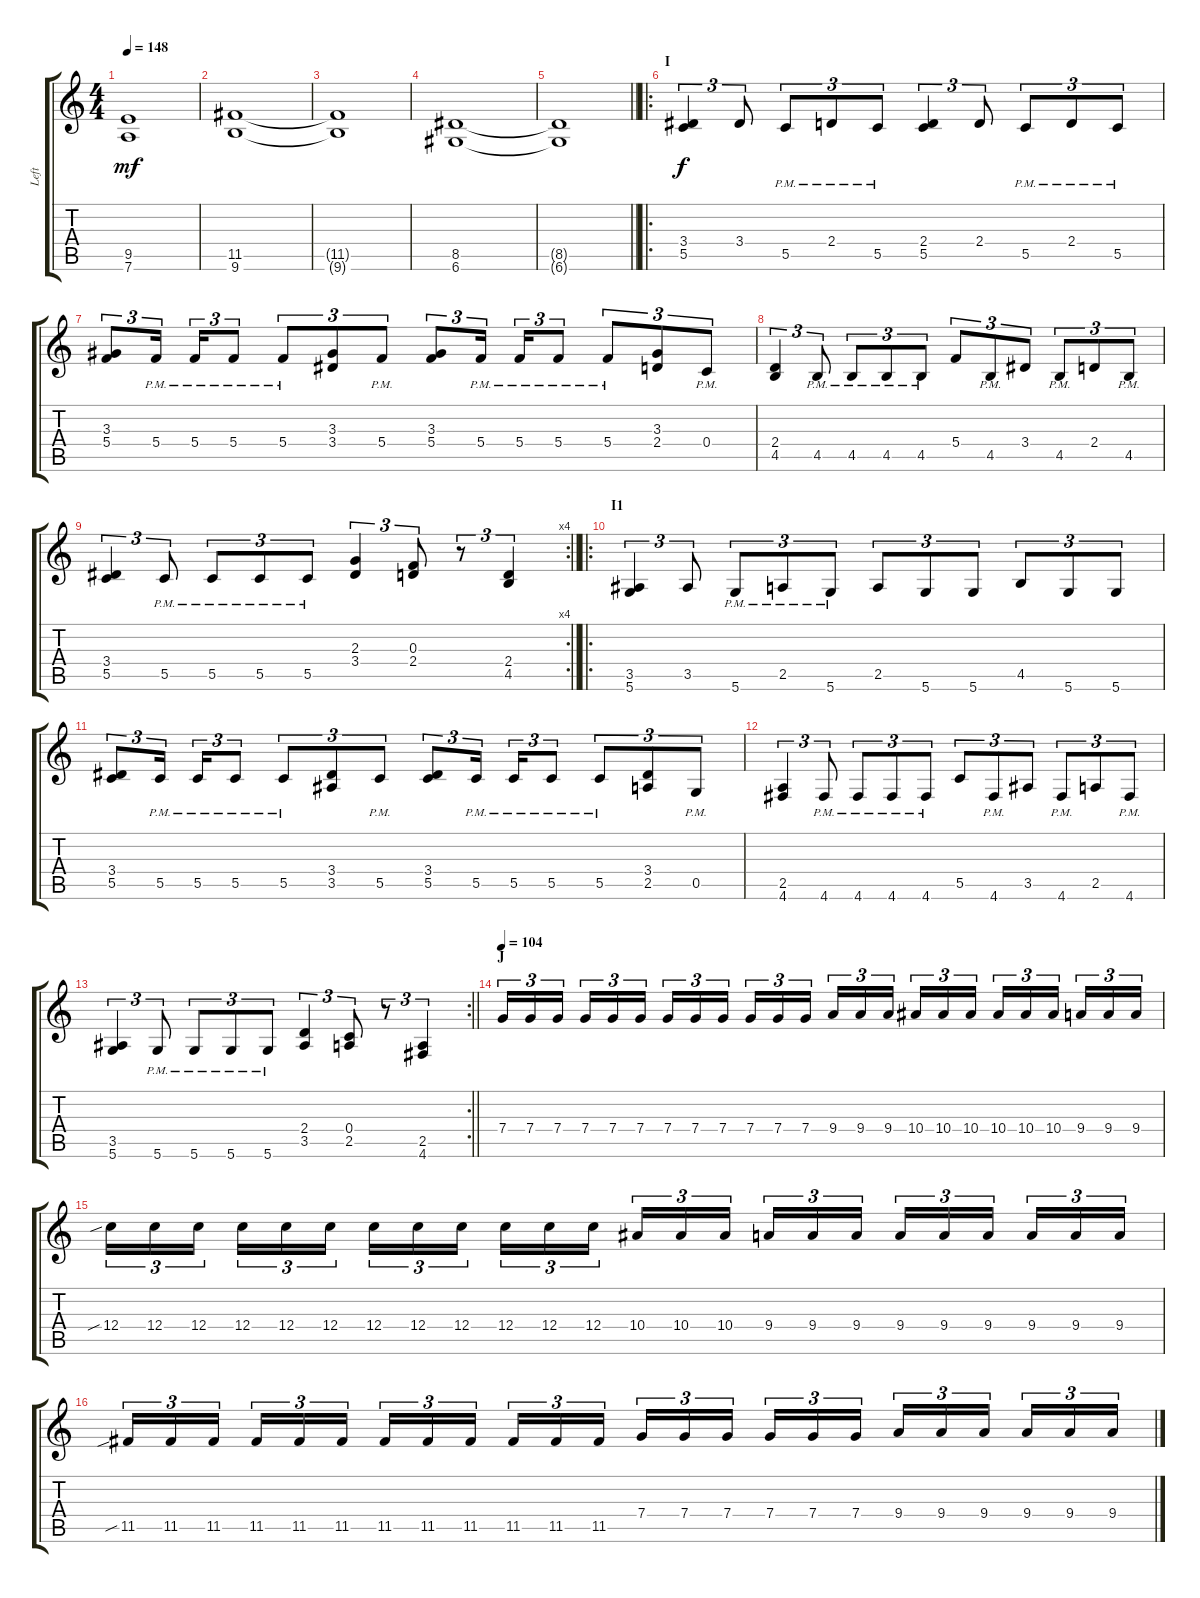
\track ("Left" "Left") {instrument distortionguitar}
\staff {score tabs}
\tuning (D4 A3 F3 C3 G2 D2) {hide}
\ts (4 4)
\tempo 148
\clef g2
\ks c
(9.5{t} 7.6{t}).1{dy mf} |
(11.5 9.6).1 |
(11.5{t} 9.6{t}).1 |
(8.5 6.6).1 |
\barLineRight lightlight
(8.5{t} 6.6{t}).1 |
\ro
\section ("" "I")
(3.4 5.5).4{tu (3 2) dy f} 3.4.8{tu (3 2)} 5.5{pm}.8{tu (3 2)} 2.4{pm}.8{tu (3 2)} 5.5{pm}.8{tu (3 2)} (2.4 5.5).4{tu (3 2)} 2.4.8{tu (3 2)} 5.5{pm}.8{tu (3 2)} 2.4{pm}.8{tu (3 2)} 5.5{pm}.8{tu (3 2)} |
(3.3 5.4).8{tu (3 2)} 5.4{pm}.16{tu (3 2) beam splitsecondary} 5.4{pm}.16{tu (3 2)} 5.4{pm}.8{tu (3 2)} 5.4{pm}.8{tu (3 2)} (3.3 3.4).8{tu (3 2)} 5.4{pm}.8{tu (3 2)} (3.3 5.4).8{tu (3 2)} 5.4{pm}.16{tu (3 2) beam splitsecondary} 5.4{pm}.16{tu (3 2)} 5.4{pm}.8{tu (3 2)} 5.4{pm}.8{tu (3 2)} (3.3 2.4).8{tu (3 2)} 0.4{pm}.8{tu (3 2)} |
(2.4 4.5).4{tu (3 2)} 4.5{pm}.8{tu (3 2)} 4.5{pm}.8{tu (3 2)} 4.5{pm}.8{tu (3 2)} 4.5{pm}.8{tu (3 2)} 5.4.8{tu (3 2)} 4.5{pm}.8{tu (3 2)} 3.4.8{tu (3 2)} 4.5{pm}.8{tu (3 2)} 2.4.8{tu (3 2)} 4.5{pm}.8{tu (3 2)} |
\rc 4
\barLineRight lightlight
(3.4 5.5).4{tu (3 2)} 5.5{pm}.8{tu (3 2)} 5.5{pm}.8{tu (3 2)} 5.5{pm}.8{tu (3 2)} 5.5{pm}.8{tu (3 2)} (2.3 3.4).4{tu (3 2)} (0.3 2.4).8{tu (3 2)} r.8{tu (3 2)} (2.4 4.5).4{tu (3 2)} |
\ro
\section ("" "I1")
(3.5 5.6).4{tu (3 2)} 3.5.8{tu (3 2)} 5.6{pm}.8{tu (3 2)} 2.5{pm}.8{tu (3 2)} 5.6{pm}.8{tu (3 2)} 2.5.8{tu (3 2)} 5.6.8{tu (3 2)} 5.6.8{tu (3 2)} 4.5.8{tu (3 2)} 5.6.8{tu (3 2)} 5.6.8{tu (3 2)} |
(3.4 5.5).8{tu (3 2)} 5.5{pm}.16{tu (3 2) beam splitsecondary} 5.5{pm}.16{tu (3 2)} 5.5{pm}.8{tu (3 2)} 5.5{pm}.8{tu (3 2)} (3.4 3.5).8{tu (3 2)} 5.5{pm}.8{tu (3 2)} (3.4 5.5).8{tu (3 2)} 5.5{pm}.16{tu (3 2) beam splitsecondary} 5.5{pm}.16{tu (3 2)} 5.5{pm}.8{tu (3 2)} 5.5{pm}.8{tu (3 2)} (3.4 2.5).8{tu (3 2)} 0.5{pm}.8{tu (3 2)} |
(2.5 4.6).4{tu (3 2)} 4.6{pm}.8{tu (3 2)} 4.6{pm}.8{tu (3 2)} 4.6{pm}.8{tu (3 2)} 4.6{pm}.8{tu (3 2)} 5.5.8{tu (3 2)} 4.6{pm}.8{tu (3 2)} 3.5.8{tu (3 2)} 4.6{pm}.8{tu (3 2)} 2.5.8{tu (3 2)} 4.6{pm}.8{tu (3 2)} |
\rc 2
\barLineRight lightlight
(3.5 5.6).4{tu (3 2)} 5.6{pm}.8{tu (3 2)} 5.6{pm}.8{tu (3 2)} 5.6{pm}.8{tu (3 2)} 5.6{pm}.8{tu (3 2)} (2.4 3.5).4{tu (3 2)} (0.4 2.5).8{tu (3 2)} r.8{tu (3 2)} (2.5 4.6).4{tu (3 2)} |
\section ("" "J")
\tempo 104
7.4.16{tu (3 2)} 7.4.16{tu (3 2)} 7.4.16{tu (3 2) beam splitsecondary} 7.4.16{tu (3 2)} 7.4.16{tu (3 2)} 7.4.16{tu (3 2)} 7.4.16{tu (3 2)} 7.4.16{tu (3 2)} 7.4.16{tu (3 2) beam splitsecondary} 7.4.16{tu (3 2)} 7.4.16{tu (3 2)} 7.4.16{tu (3 2)} 9.4.16{tu (3 2)} 9.4.16{tu (3 2)} 9.4.16{tu (3 2) beam splitsecondary} 10.4.16{tu (3 2)} 10.4.16{tu (3 2)} 10.4.16{tu (3 2)} 10.4.16{tu (3 2)} 10.4.16{tu (3 2)} 10.4.16{tu (3 2) beam splitsecondary} 9.4.16{tu (3 2)} 9.4.16{tu (3 2)} 9.4.16{tu (3 2)} |
12.4{sib}.16{tu (3 2)} 12.4.16{tu (3 2)} 12.4.16{tu (3 2) beam splitsecondary} 12.4.16{tu (3 2)} 12.4.16{tu (3 2)} 12.4.16{tu (3 2)} 12.4.16{tu (3 2)} 12.4.16{tu (3 2)} 12.4.16{tu (3 2) beam splitsecondary} 12.4.16{tu (3 2)} 12.4.16{tu (3 2)} 12.4.16{tu (3 2)} 10.4.16{tu (3 2)} 10.4.16{tu (3 2)} 10.4.16{tu (3 2) beam splitsecondary} 9.4.16{tu (3 2)} 9.4.16{tu (3 2)} 9.4.16{tu (3 2)} 9.4.16{tu (3 2)} 9.4.16{tu (3 2)} 9.4.16{tu (3 2) beam splitsecondary} 9.4.16{tu (3 2)} 9.4.16{tu (3 2)} 9.4.16{tu (3 2)} |
11.5{sib}.16{tu (3 2)} 11.5.16{tu (3 2)} 11.5.16{tu (3 2) beam splitsecondary} 11.5.16{tu (3 2)} 11.5.16{tu (3 2)} 11.5.16{tu (3 2)} 11.5.16{tu (3 2)} 11.5.16{tu (3 2)} 11.5.16{tu (3 2) beam splitsecondary} 11.5.16{tu (3 2)} 11.5.16{tu (3 2)} 11.5.16{tu (3 2)} 7.4.16{tu (3 2)} 7.4.16{tu (3 2)} 7.4.16{tu (3 2) beam splitsecondary} 7.4.16{tu (3 2)} 7.4.16{tu (3 2)} 7.4.16{tu (3 2)} 9.4.16{tu (3 2)} 9.4.16{tu (3 2)} 9.4.16{tu (3 2) beam splitsecondary} 9.4.16{tu (3 2)} 9.4.16{tu (3 2)} 9.4.16{tu (3 2)}
